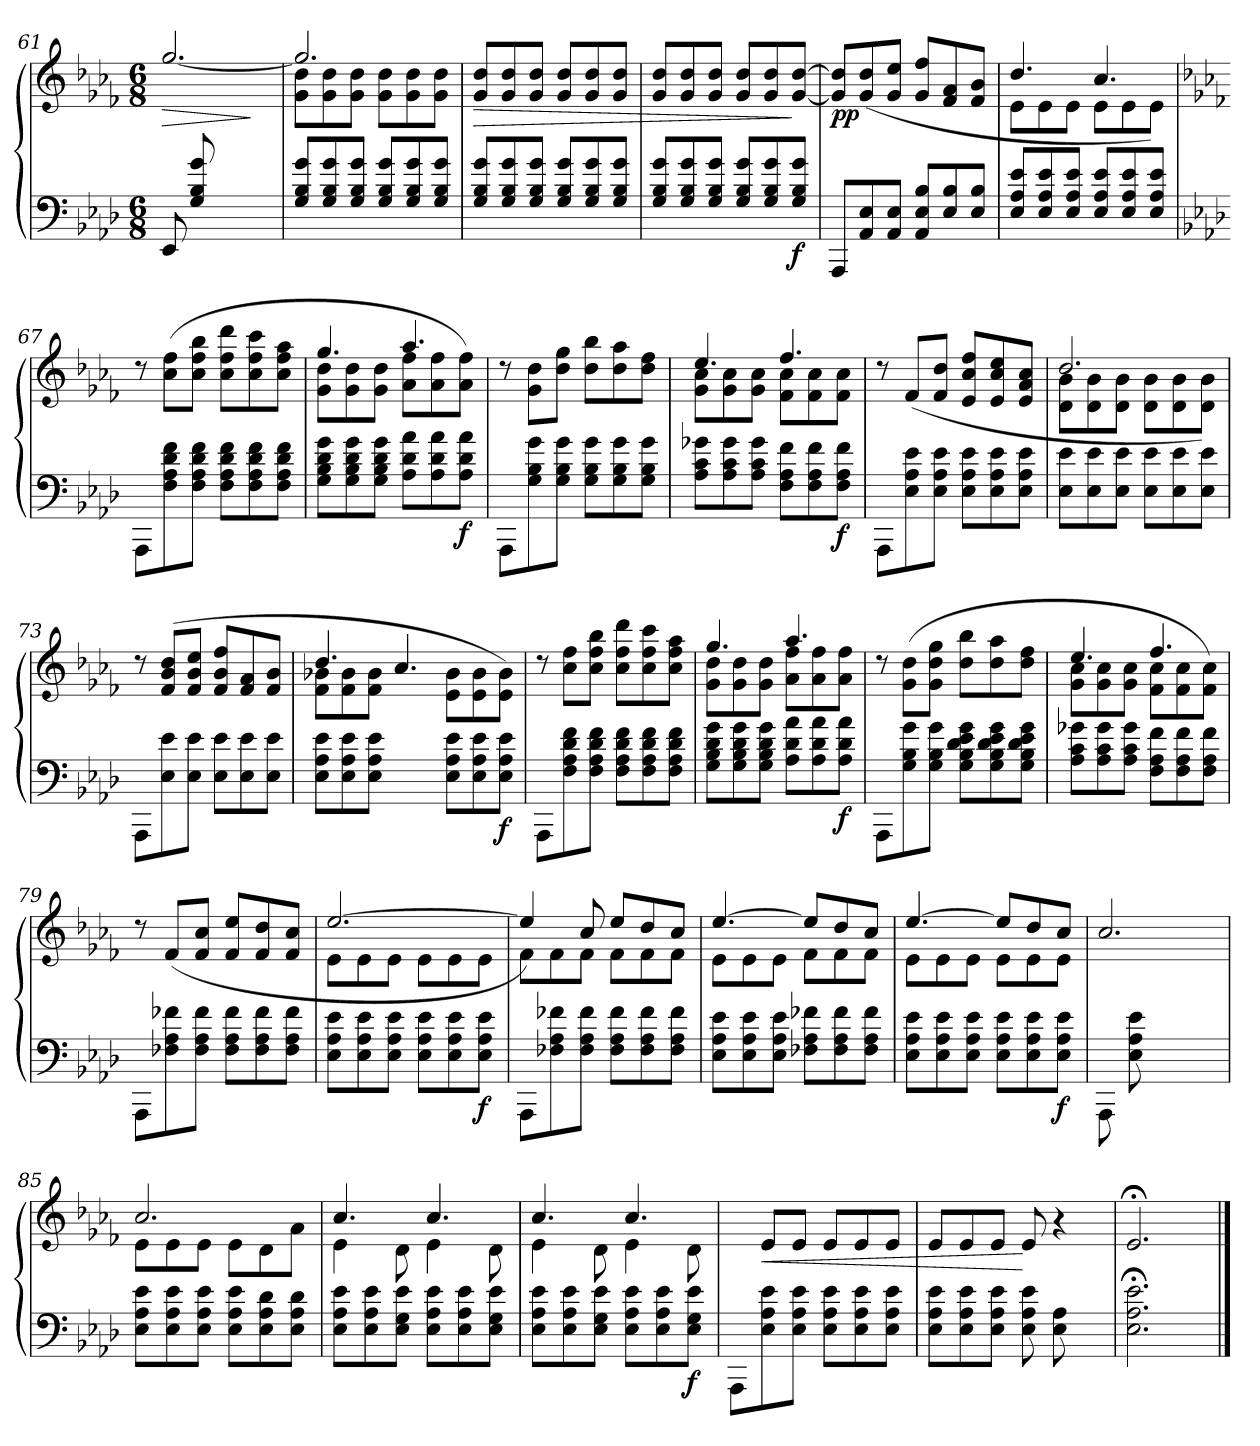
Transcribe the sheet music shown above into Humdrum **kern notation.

**kern	**kern	**dynam
*part1	*part1	*part1
*staff2	*staff1	*staff1/2
!!LO:LB:g=z
*clefF4	*clefG3	*
*k[b-e-a-d-]	*k[b-e-a-d-]	*
*M6/8	*M6/8	*
=61	=61	=61
!	!	!LO:HP:b
8EE-/L	[>2.ee-/	>
8G/ 8B-/ 8g/	.	.
2ryy	.	.
.	.	]
=62	=62	=62
*	*^	*
8G/ 8B-/ 8g/L	2.ee-/]	8e-\ 8b-\L	.
8G/ 8B-/ 8g/	.	8e-\ 8b-\	.
8G/ 8B-/ 8g/J	.	8e-\ 8b-\J	.
8G/ 8B-/ 8g/L	.	8e-\ 8b-\L	.
8G/ 8B-/ 8g/	.	8e-\ 8b-\	.
8G/ 8B-/ 8g/J	.	8e-\ 8b-\J	.
=63	=63	=63	=63
!	!	!	!LO:HP:b
*	*v	*v	*
8G/ 8B-/ 8g/L	8e-/ 8b-/L	>
8G/ 8B-/ 8g/	8e-/ 8b-/	.
8G/ 8B-/ 8g/J	8e-/ 8b-/J	.
8G/ 8B-/ 8g/L	8e-/ 8b-/L	.
8G/ 8B-/ 8g/	8e-/ 8b-/	.
8G/ 8B-/ 8g/J	8e-/ 8b-/J	.
=64	=64	=64
8G/ 8B-/ 8g/L	8e-/ 8b-/L	.
8G/ 8B-/ 8g/	8e-/ 8b-/	.
8G/ 8B-/ 8g/J	8e-/ 8b-/J	.
8G/ 8B-/ 8g/L	8e-/ 8b-/L	.
8G/ 8B-/ 8g/	8e-/ 8b-/	.
!	!	!LO:DY:n=1:b=2
8G/ 8B-/ 8g/J	[<8e-/ [>8b-/J	] f
=65	=65	=65
!	!	!LO:DY:b
8AAA-/L	8e-/] 8b-/]L	pp
8AA-/ 8E-/	(>8e-/ 8b-/	.
8AA-/ 8E-/J	8e-/ 8cc/J	.
8AA-/ 8E-/ 8B-/L	8e-/ 8dd-/L	.
8E-/ 8B-/	8d-/ 8f/	.
8E-/ 8B-/J	8d-/ 8g/J	.
=66	=66	=66
*	*^	*
8E-/ 8A-/ 8e-/L	4.b-/	8c\L	.
8E-/ 8A-/ 8e-/	.	8c\	.
8E-/ 8A-/ 8e-/J	.	8c\J	.
8E-/ 8A-/ 8e-/L	4.a-/	8c\L	.
8E-/ 8A-/ 8e-/	.	8c\	.
8E-/ 8A-/ 8e-/J	.	8c\J)	.
*	*v	*v	*
!!LO:PB:g=z
=67	=67	=67
*k[b-e-a-d-]	*k[b-e-a-d-]	*
8AAA-\L	8rb	.
8F\ 8A-\ 8d-\ 8f\	(>8a-\ 8dd-\L	.
8F\ 8A-\ 8d-\ 8f\J	8a-\ 8dd-\ 8gg\J	.
8F\ 8A-\ 8d-\ 8f\L	8a-\ 8dd-\ 8bb-\L	.
8F\ 8A-\ 8d-\ 8f\	8a-\ 8dd-\ 8aa-\	.
8F\ 8A-\ 8d-\ 8f\J	8a-\ 8dd-\ 8ff\J	.
=68	=68	=68
*	*^	*
8G\ 8B-\ 8d-\ 8g\L	4.ee-/	8e-\ 8b-\L	.
8G\ 8B-\ 8d-\ 8g\	.	8e-\ 8b-\	.
8G\ 8B-\ 8d-\ 8g\J	.	8e-\ 8b-\J	.
8A-\ 8d-\ 8a-\L	4.ff/	8f\ 8dd-\L	.
8A-\ 8d-\ 8a-\	.	8f\ 8dd-\	.
!	!	!	!LO:DY:b=2
8A-\ 8d-\ 8a-\J	.	8f\ 8dd-\J)	f
*	*v	*v	*
=69	=69	=69
8AAA-\L	8rb	.
8G\ 8B-\ 8g\	8e-\ 8b-\L	.
8G\ 8B-\ 8g\J	8b-\ 8ee-\J	.
8G\ 8B-\ 8g\L	8b-\ 8gg\L	.
8G\ 8B-\ 8g\	8b-\ 8ff\	.
8G\ 8B-\ 8g\J	8b-\ 8dd-\J	.
=70	=70	=70
*	*^	*
8A-\ 8c\ 8g-X\L	4.cc/	8e-\ 8a-\L	.
8A-\ 8c\ 8g-\	.	8e-\ 8a-\	.
8A-\ 8c\ 8g-\J	.	8e-\ 8a-\J	.
8F\ 8A-\ 8f\L	4.dd-/	8d-\ 8a-\L	.
8F\ 8A-\ 8f\	.	8d-\ 8a-\	.
!	!	!	!LO:DY:b=2
8F\ 8A-\ 8f\J	.	8d-\ 8a-\J	f
*	*v	*v	*
=71	=71	=71
8AAA-\L	8rb	.
8E-\ 8A-\ 8e-\	(>8d-/L	.
8E-\ 8A-\ 8e-\J	8d-/ 8b-/J	.
8E-\ 8A-\ 8e-\L	8c/ 8a-/ 8dd-/L	.
8E-\ 8A-\ 8e-\	8c/ 8a-/ 8cc/	.
8E-\ 8A-\ 8e-\J	8c/ 8f/ 8a-/J	.
=72	=72	=72
*	*^	*
8E-\ 8e-\L	2.b-/	8B-\ 8g\L	.
8E-\ 8e-\	.	8B-\ 8g\	.
8E-\ 8e-\J	.	8B-\ 8g\J	.
8E-\ 8e-\L	.	8B-\ 8g\L	.
8E-\ 8e-\	.	8B-\ 8g\	.
8E-\ 8e-\J	.	8B-\ 8g\J)	.
*	*v	*v	*
!!LO:LB:g=z
=73	=73	=73
8AAA-\L	8rb	.
8E-\ 8e-\	(>8d-/ 8g/ 8b-/L	.
8E-\ 8e-\J	8d-/ 8g/ 8cc/J	.
8E-\ 8e-\L	8d-/ 8g/ 8dd-/L	.
8E-\ 8e-\	8d-/ 8f/	.
8E-\ 8e-\J	8d-/ 8g/J	.
=74	=74	=74
*	*^	*
8E-\ 8A-\ 8e-\L	4.b-/	8d-\ 8g-X\L	.
8E-\ 8A-\ 8e-\	.	8d-\ 8g-\	.
8E-\ 8A-\ 8e-\J	.	8d-\ 8g-\J	.
4.ryy	4.a-/	2.ryy	.
8E-\ 8A-\ 8e-\L	8c\ 8g-\L	.	.
8E-\ 8A-\ 8e-\	8c\ 8g-\	.	.
!	!	!	!LO:DY:b=2
8E-\ 8A-\ 8e-\J	8c\ 8g-\J)	.	f
*	*v	*v	*
=75	=75	=75
8AAA-\L	8rb	.
8F\ 8A-\ 8d-\ 8f\	8a-\ 8dd-\L	.
8F\ 8A-\ 8d-\ 8f\J	8a-\ 8dd-\ 8gg\J	.
8F\ 8A-\ 8d-\ 8f\L	8a-\ 8dd-\ 8bb-\L	.
8F\ 8A-\ 8d-\ 8f\	8a-\ 8dd-\ 8aa-\	.
8F\ 8A-\ 8d-\ 8f\J	8a-\ 8dd-\ 8ff\J	.
=76	=76	=76
*	*^	*
8G\ 8B-\ 8d-\ 8g\L	4.ee-/	8e-\ 8b-\L	.
8G\ 8B-\ 8d-\ 8g\	.	8e-\ 8b-\	.
8G\ 8B-\ 8d-\ 8g\J	.	8e-\ 8b-\J	.
8A-\ 8d-\ 8a-\L	4.ff/	8f\ 8dd-\L	.
8A-\ 8d-\ 8a-\	.	8f\ 8dd-\	.
!	!	!	!LO:DY:b=2
8A-\ 8d-\ 8a-\J	.	8f\ 8dd-\J	f
*	*v	*v	*
=77	=77	=77
8AAA-\L	8rb	.
8G\ 8B-\ 8g\	(>8e-\ 8b-\L	.
8G\ 8B-\ 8g\J	8e-\ 8b-\ 8ee-\J	.
8G\ 8B-\ 8d-\ 8e-\ 8g\L	8b-\ 8gg\L	.
8G\ 8B-\ 8d-\ 8e-\ 8g\	8b-\ 8ff\	.
8G\ 8B-\ 8d-\ 8e-\ 8g\J	8b-\ 8dd-\J	.
=78	=78	=78
*	*^	*
8A-\ 8c\ 8g-X\L	4.cc/	8e-\ 8a-\L	.
8A-\ 8c\ 8g-\	.	8e-\ 8a-\	.
8A-\ 8c\ 8g-\J	.	8e-\ 8a-\J	.
8F\ 8A-\ 8f\L	4.dd-/	8d-\ 8a-\L	.
8F\ 8A-\ 8f\	.	8d-\ 8a-\	.
8F\ 8A-\ 8f\J	.	8d-\ 8a-\J)	.
*	*v	*v	*
!!LO:LB:g=z
=79	=79	=79
8AAA-\L	8rb	.
8F-X\ 8A-\ 8f-X\	(>8d-/L	.
8F-\ 8A-\ 8f-\J	8d-/ 8a-/J	.
8F-\ 8A-\ 8f-\L	8d-/ 8cc/L	.
8F-\ 8A-\ 8f-\	8d-/ 8b-/	.
8F-\ 8A-\ 8f-\J	8d-/ 8a-/J	.
=80	=80	=80
*	*^	*
8E-\ 8A-\ 8e-\L	[>2.cc/	8c\L	.
8E-\ 8A-\ 8e-\	.	8c\	.
8E-\ 8A-\ 8e-\J	.	8c\J	.
8E-\ 8A-\ 8e-\L	.	8c\L	.
8E-\ 8A-\ 8e-\	.	8c\	.
!	!	!	!LO:DY:b=2
8E-\ 8A-\ 8e-\J	.	8c\J	f
=81	=81	=81	=81
8AAA-\L	4cc/])	8d-\L	.
8F-X\ 8A-\ 8f-X\	.	8d-\	.
8F-\ 8A-\ 8f-\J	8a-/	8d-\J	.
8F-\ 8A-\ 8f-\L	8cc/L	8d-\L	.
8F-\ 8A-\ 8f-\	8b-/	8d-\	.
8F-\ 8A-\ 8f-\J	8a-/J	8d-\J	.
=82	=82	=82	=82
8E-\ 8A-\ 8e-\L	[>4.cc/	8c\L	.
8E-\ 8A-\ 8e-\	.	8c\	.
8E-\ 8A-\ 8e-\J	.	8c\J	.
8F-X\ 8A-\ 8f-X\L	8cc/L]	8d-\L	.
8F-\ 8A-\ 8f-\	8b-/	8d-\	.
8F-\ 8A-\ 8f-\J	8a-/J	8d-\J	.
=83	=83	=83	=83
8E-\ 8A-\ 8e-\L	[>4.cc/	8c\L	.
8E-\ 8A-\ 8e-\	.	8c\	.
8E-\ 8A-\ 8e-\J	.	8c\J	.
8E-\ 8A-\ 8e-\L	8cc/L]	8c\L	.
8E-\ 8A-\ 8e-\	8b-/	8c\	.
!	!	!	!LO:DY:b=2
8E-\ 8A-\ 8e-\J	8a-/J	8c\J	f
*	*v	*v	*
=84	=84	=84
8AAA-\L	2.a-/	.
8E-\ 8A-\ 8e-\	.	.
2ryy	.	.
!!LO:LB:g=z
=85	=85	=85
*	*^	*
8E-\ 8A-\ 8e-\L	2.a-/	8c\L	.
8E-\ 8A-\ 8e-\	.	8c\	.
8E-\ 8A-\ 8e-\J	.	8c\J	.
8E-\ 8A-\ 8e-\L	.	8c\L	.
8E-\ 8A-\ 8d-\	.	8B-\	.
8E-\ 8A-\ 8d-\J	.	8f\J	.
=86	=86	=86	=86
8E-\ 8A-\ 8e-\L	4.a-/	4c\	.
8E-\ 8A-\ 8e-\	.	.	.
8E-\ 8G\ 8e-\J	.	8B-\	.
8E-\ 8A-\ 8e-\L	4.a-/	4c\	.
8E-\ 8A-\ 8e-\	.	.	.
8E-\ 8G\ 8e-\J	.	8B-\	.
=87	=87	=87	=87
8E-\ 8A-\ 8e-\L	4.a-/	4c\	.
8E-\ 8A-\ 8e-\	.	.	.
8E-\ 8G\ 8e-\J	.	8B-\	.
8E-\ 8A-\ 8e-\L	4.a-/	4c\	.
8E-\ 8A-\ 8e-\	.	.	.
!	!	!	!LO:DY:b=2
8E-\ 8G\ 8e-\J	.	8B-\	f
*	*v	*v	*
=88	=88	=88
8AAA-\L	8ryy	.
!	!	!LO:HP:b
8E-\ 8A-\ 8e-\	8c/L	<
8E-\ 8A-\ 8e-\J	8c/J	.
8E-\ 8A-\ 8e-\L	8c/L	.
8E-\ 8A-\ 8e-\	8c/	.
8E-\ 8A-\ 8e-\J	8c/J	.
=89	=89	=89
8E-\ 8A-\ 8e-\L	8c/L	.
8E-\ 8A-\ 8e-\	8c/	.
8E-\ 8A-\ 8e-\J	8c/J	.
8E-\ 8A-\ 8e-\L	8c/L	[
8E-\ 8A-\	4r	.
8ryy	.	.
=90	=90	=90
2.E-\;< 2.A-\;< 2.e-\;<	2.c;</	.
==	==	==
*-	*-	*-
